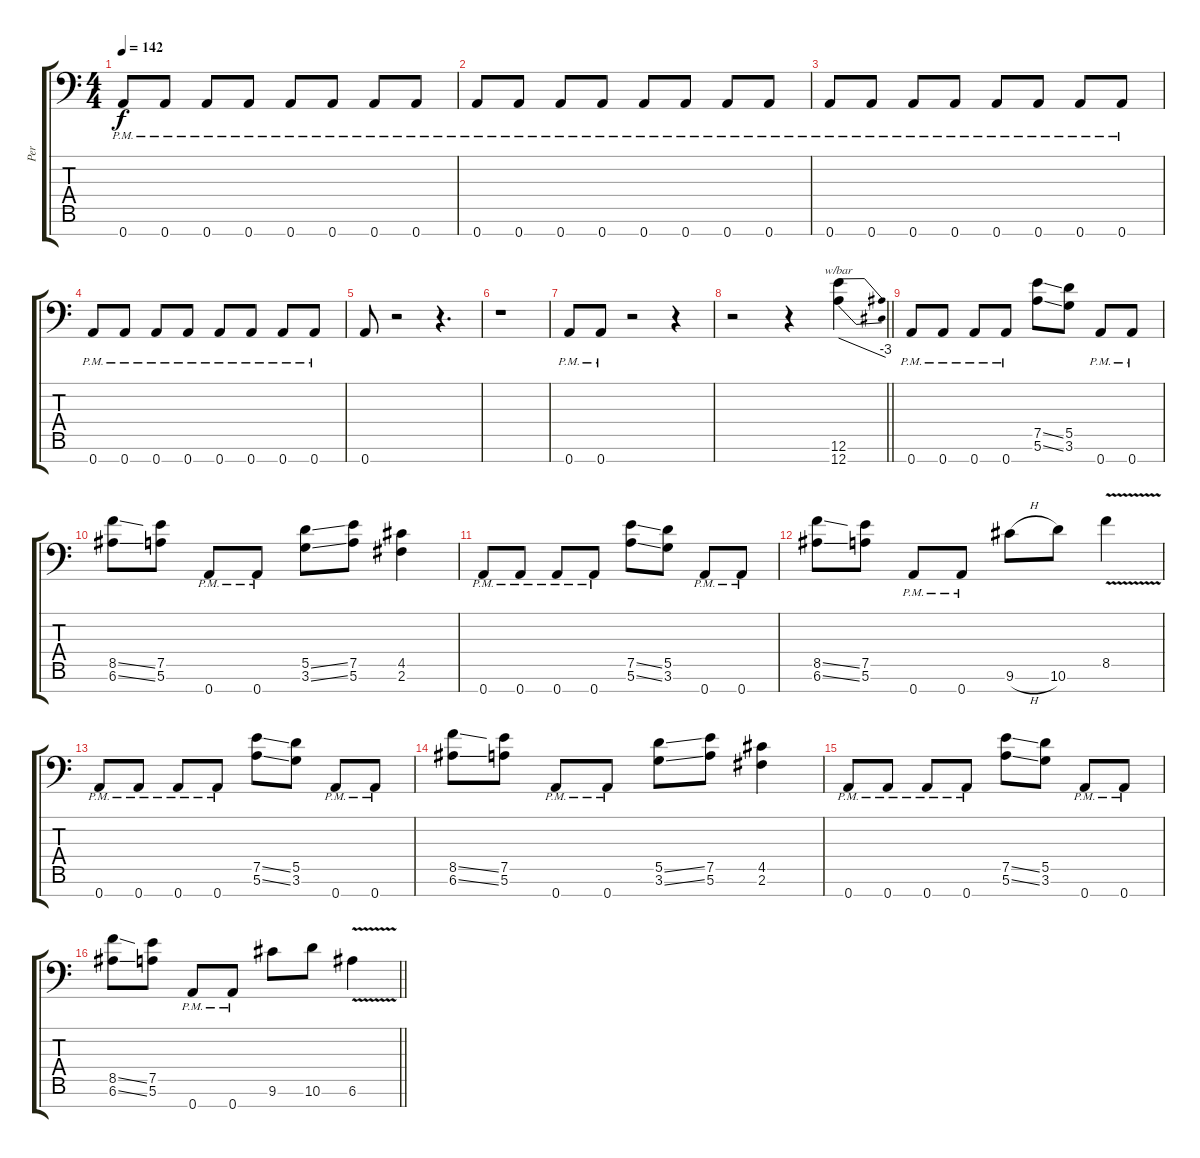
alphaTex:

\track ("Per" "Per") {instrument distortionguitar}
\staff {score tabs}
\tuning (E4 B3 G3 D3 A2 E2 A1) {hide}
\ts (4 4)
\section ("" "")
\tempo 142
\clef f4
\ks c
0.7{pm}.8{dy f} 0.7{pm}.8 0.7{pm}.8 0.7{pm}.8 0.7{pm}.8 0.7{pm}.8 0.7{pm}.8 0.7{pm}.8 |
0.7{pm}.8 0.7{pm}.8 0.7{pm}.8 0.7{pm}.8 0.7{pm}.8 0.7{pm}.8 0.7{pm}.8 0.7{pm}.8 |
0.7{pm}.8 0.7{pm}.8 0.7{pm}.8 0.7{pm}.8 0.7{pm}.8 0.7{pm}.8 0.7{pm}.8 0.7{pm}.8 |
0.7{pm}.8 0.7{pm}.8 0.7{pm}.8 0.7{pm}.8 0.7{pm}.8 0.7{pm}.8 0.7{pm}.8 0.7{pm}.8 |
0.7.8 r.2 r.4{d} |
r.1 |
0.7{pm}.8 0.7{pm}.8 r.2 r.4 |
\barLineRight lightlight
r.2 r.4 (12.6 12.7).4{tbe (dive default 0 0 60 -12)} |
\section ("" "")
0.7{pm}.8 0.7{pm}.8 0.7{pm}.8 0.7{pm}.8 (7.5{ss} 5.6{ss}).8 (5.5 3.6).8 0.7{pm}.8 0.7{pm}.8 |
(8.5{ss} 6.6{ss}).8 (7.5 5.6).8 0.7{pm}.8 0.7{pm}.8 (5.5{ss} 3.6{ss}).8 (7.5 5.6).8 (4.5 2.6).4 |
0.7{pm}.8 0.7{pm}.8 0.7{pm}.8 0.7{pm}.8 (7.5{ss} 5.6{ss}).8 (5.5 3.6).8 0.7{pm}.8 0.7{pm}.8 |
(8.5{ss} 6.6{ss}).8 (7.5 5.6).8 0.7{pm}.8 0.7{pm}.8 9.6{h}.8 10.6.8 8.5{v}.4 |
0.7{pm}.8 0.7{pm}.8 0.7{pm}.8 0.7{pm}.8 (7.5{ss} 5.6{ss}).8 (5.5 3.6).8 0.7{pm}.8 0.7{pm}.8 |
(8.5{ss} 6.6{ss}).8 (7.5 5.6).8 0.7{pm}.8 0.7{pm}.8 (5.5{ss} 3.6{ss}).8 (7.5 5.6).8 (4.5 2.6).4 |
0.7{pm}.8 0.7{pm}.8 0.7{pm}.8 0.7{pm}.8 (7.5{ss} 5.6{ss}).8 (5.5 3.6).8 0.7{pm}.8 0.7{pm}.8 |
\barLineRight lightlight
(8.5{ss} 6.6{ss}).8 (7.5 5.6).8 0.7{pm}.8 0.7{pm}.8 9.6.8 10.6.8 6.6{v}.4
